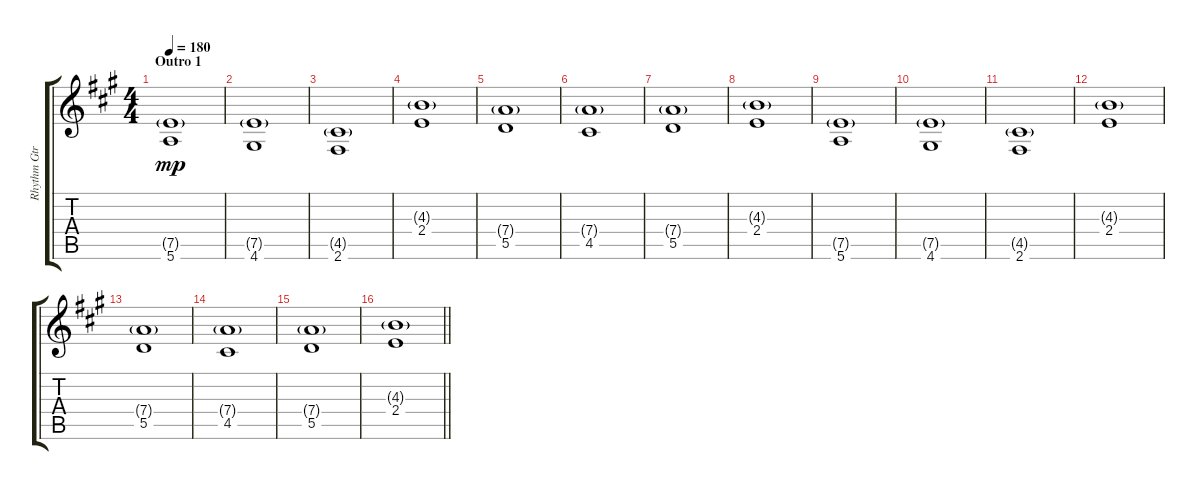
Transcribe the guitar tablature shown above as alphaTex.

\track ("Rhythm Gtr. - Frank Iero" "Rhythm Gtr") {instrument distortionguitar}
\staff {score tabs}
\tuning (E4 B3 G3 D3 A2 E2) {hide}
\ts (4 4)
\section ("" "Outro 1")
\tempo 180
\clef g2
\ks a
(7.5{g} 5.6).1{dy mp} |
(7.5{g} 4.6).1 |
(4.5{g} 2.6).1 |
(4.3{g} 2.4).1 |
(7.4{g} 5.5).1 |
(7.4{g} 4.5).1 |
(7.4{g} 5.5).1 |
(4.3{g} 2.4).1 |
(7.5{g} 5.6).1 |
(7.5{g} 4.6).1 |
(4.5{g} 2.6).1 |
(4.3{g} 2.4).1 |
(7.4{g} 5.5).1 |
(7.4{g} 4.5).1 |
(7.4{g} 5.5).1 |
\barLineRight lightlight
(4.3{g} 2.4).1
